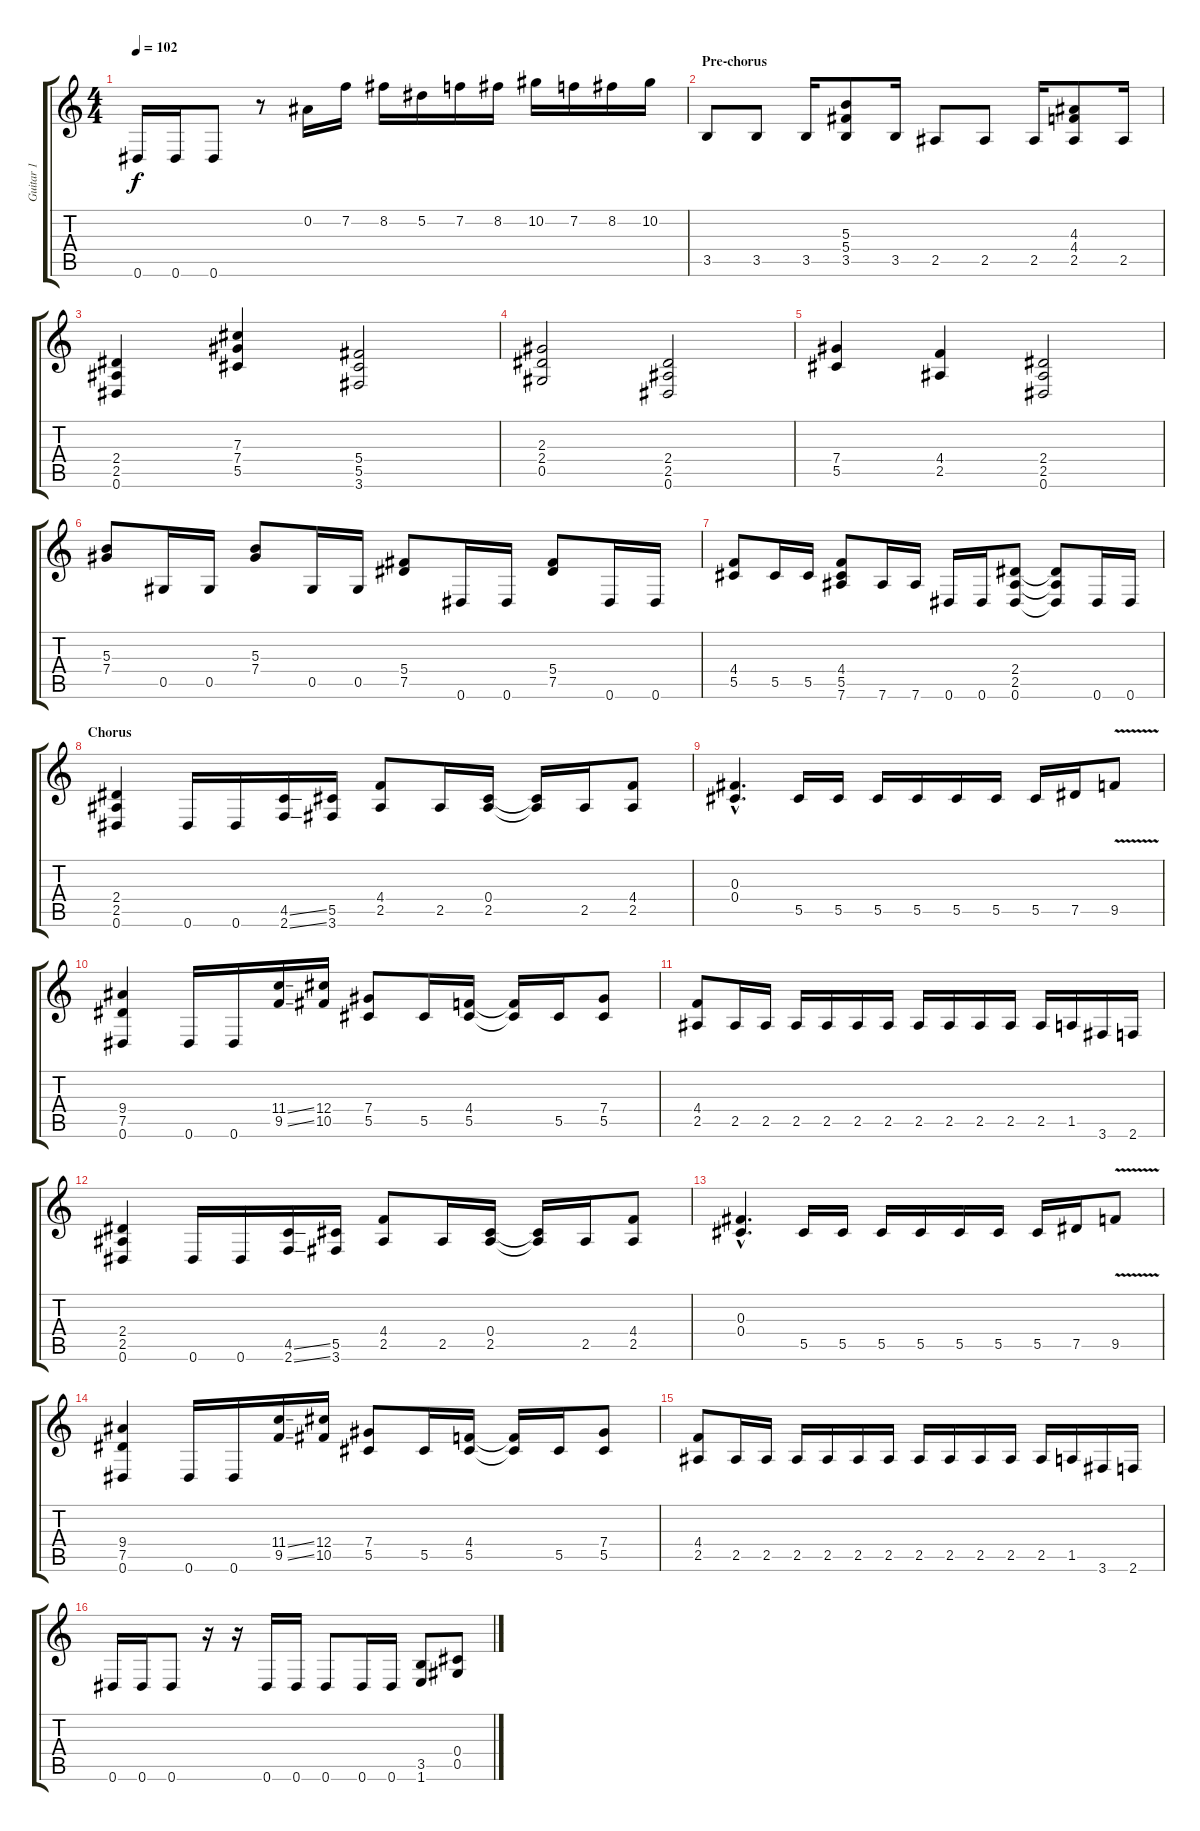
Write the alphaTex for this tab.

\track ("Guitar 1" "Guitar 1") {instrument distortionguitar}
\staff {score tabs}
\tuning (Eb4 Bb3 Gb3 Db3 Ab2 Eb2) {hide}
\ts (4 4)
\tempo 102
\clef g2
\ks c
0.6.16{dy f} 0.6.16 0.6.8 r.8 0.2.16 7.2.16 8.2.16 5.2.16 7.2.16 8.2.16 10.2.16 7.2.16 8.2.16 10.2.16 |
\section ("" "Pre-chorus")
3.5.8 3.5.8 3.5.16 (5.3 5.4 3.5).8 3.5.16 2.5.8 2.5.8 2.5.16 (4.3 4.4 2.5).8 2.5.16 |
(2.4 2.5 0.6).4 (7.3 7.4 5.5).4 (5.4 5.5 3.6).2 |
(2.3 2.4 0.5).2 (2.4 2.5 0.6).2 |
(7.4 5.5).4 (4.4 2.5).4 (2.4 2.5 0.6).2 |
(5.3 7.4).8 0.5.16 0.5.16 (5.3 7.4).8 0.5.16 0.5.16 (5.4 7.5).8 0.6.16 0.6.16 (5.4 7.5).8 0.6.16 0.6.16 |
(4.4 5.5).8 5.5.16 5.5.16 (4.4 5.5 7.6).8 7.6.16 7.6.16 0.6.16 0.6.16 (2.4 2.5 0.6).8 (2.4{t} 2.5{t} 0.6{t}).8 0.6.16 0.6.16 |
\section ("" "Chorus")
(2.4 2.5 0.6).4 0.6.16 0.6.16 (4.5{ss} 2.6{ss}).16 (5.5 3.6).16 (4.4 2.5).8 2.5.16 (0.4 2.5).16 (0.4{t} 2.5{t}).16 2.5.16 (4.4 2.5).8 |
(0.3{hac} 0.4{hac}).4{d} 5.5.16 5.5.16 5.5.16 5.5.16 5.5.16 5.5.16 5.5.16 7.5.16 9.5{v}.8 |
(9.4 7.5 0.6).4 0.6.16 0.6.16 (11.4{ss} 9.5{ss}).16 (12.4 10.5).16 (7.4 5.5).8 5.5.16 (4.4 5.5).16 (4.4{t} 5.5{t}).16 5.5.16 (7.4 5.5).8 |
(4.4 2.5).8 2.5.16 2.5.16 2.5.16 2.5.16 2.5.16 2.5.16 2.5.16 2.5.16 2.5.16 2.5.16 2.5.16 1.5.16 3.6.16 2.6.16 |
(2.4 2.5 0.6).4 0.6.16 0.6.16 (4.5{ss} 2.6{ss}).16 (5.5 3.6).16 (4.4 2.5).8 2.5.16 (0.4 2.5).16 (0.4{t} 2.5{t}).16 2.5.16 (4.4 2.5).8 |
(0.3{hac} 0.4{hac}).4{d} 5.5.16 5.5.16 5.5.16 5.5.16 5.5.16 5.5.16 5.5.16 7.5.16 9.5{v}.8 |
(9.4 7.5 0.6).4 0.6.16 0.6.16 (11.4{ss} 9.5{ss}).16 (12.4 10.5).16 (7.4 5.5).8 5.5.16 (4.4 5.5).16 (4.4{t} 5.5{t}).16 5.5.16 (7.4 5.5).8 |
(4.4 2.5).8 2.5.16 2.5.16 2.5.16 2.5.16 2.5.16 2.5.16 2.5.16 2.5.16 2.5.16 2.5.16 2.5.16 1.5.16 3.6.16 2.6.16 |
0.6.16 0.6.16 0.6.8 r.16 r.16 0.6.16 0.6.16 0.6.8 0.6.16 0.6.16 (3.5 1.6).8 (0.4 0.5).8
